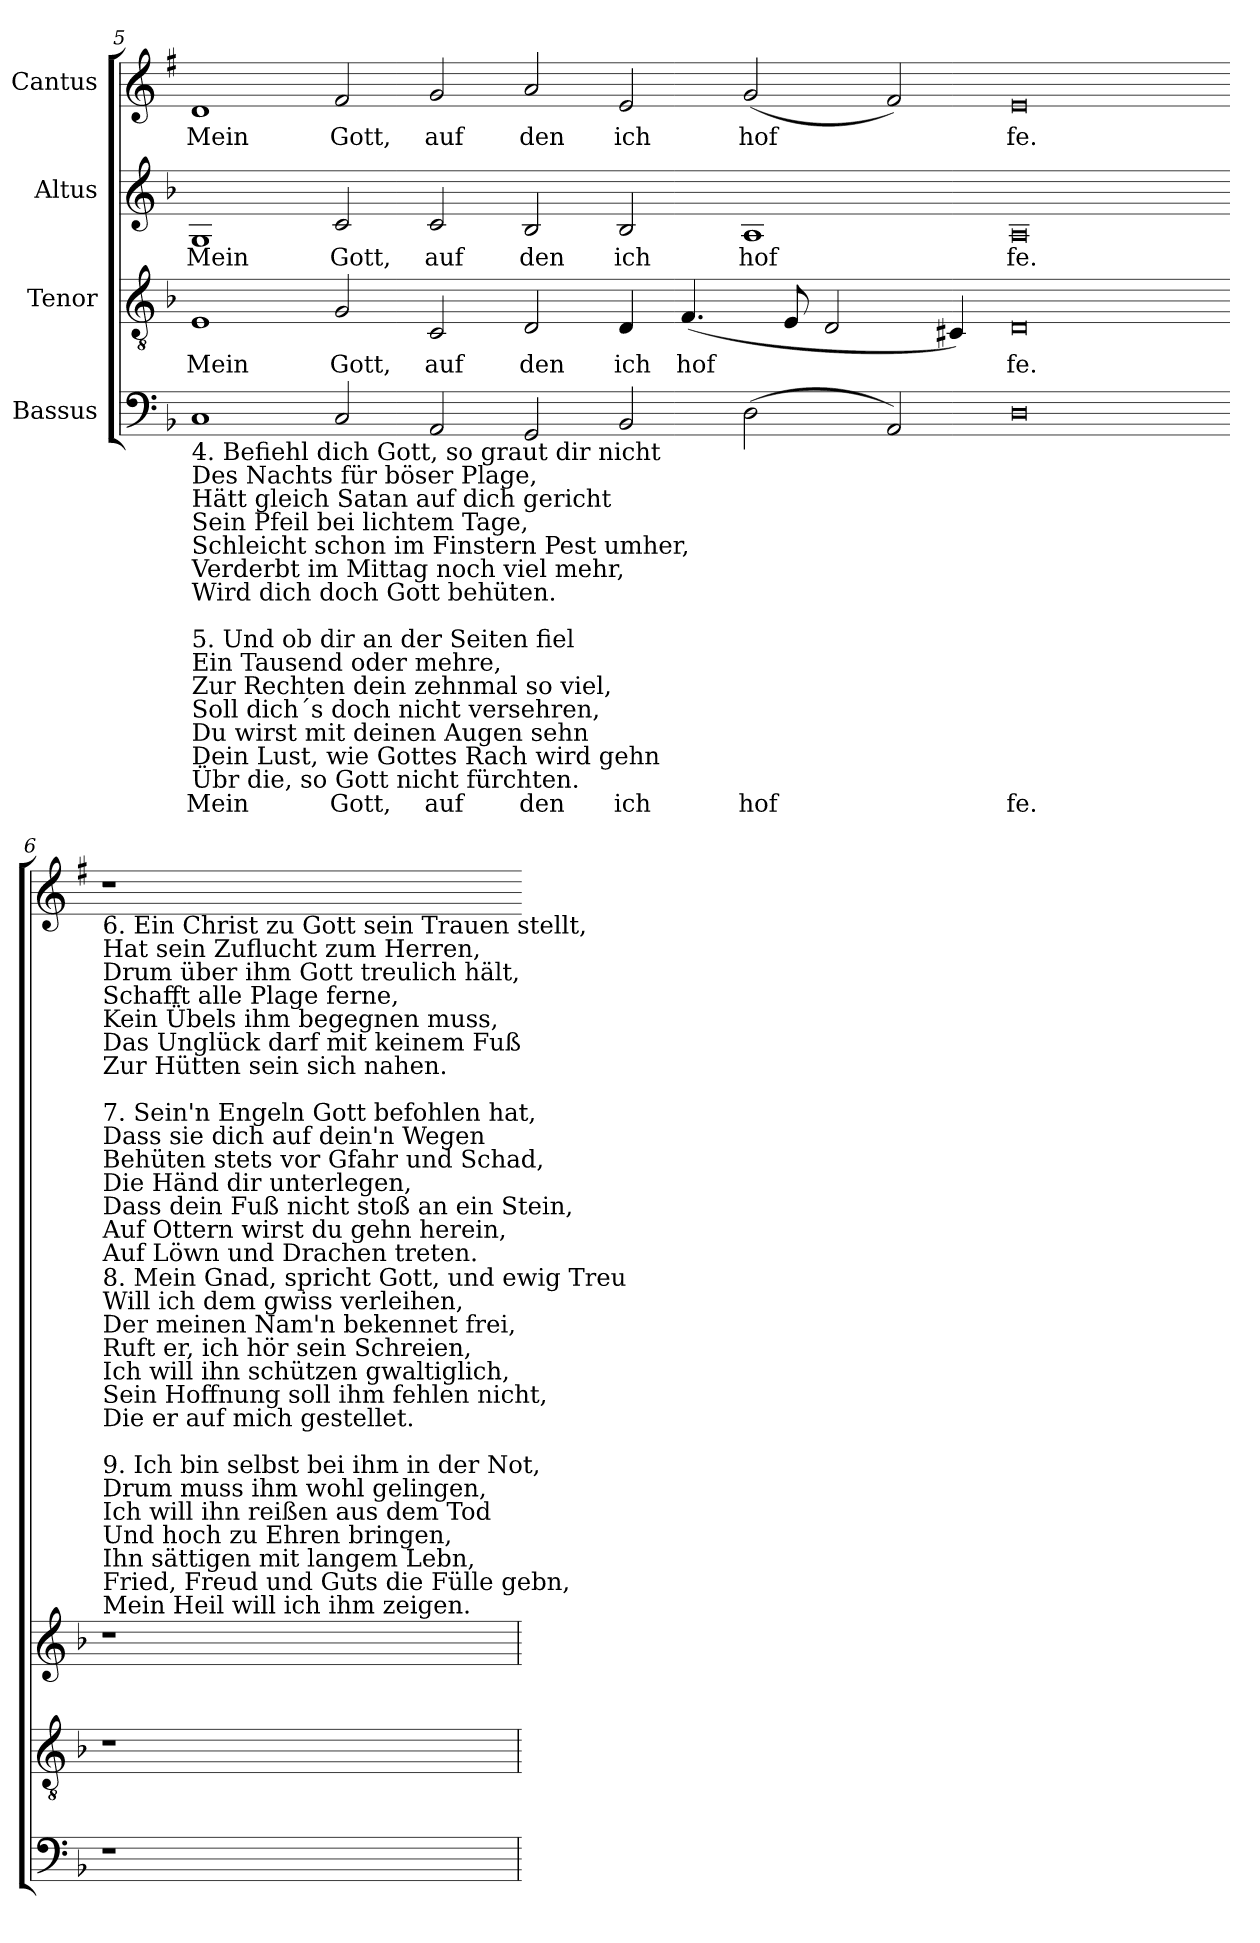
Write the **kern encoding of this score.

**kern	**text	**kern	**text	**kern	**text	**kern	**text
*part4	*part4	*part3	*part3	*part2	*part2	*part1	*part1
*staff4	*staff4	*staff3	*staff3	*staff2	*staff2	*staff1	*staff1
*I"Bassus	*	*I"Tenor	*	*I"Altus	*	*I"Cantus	*
*clefF4	*	*clefGv2	*	*clefG2	*	*clefG2	*
*	*	*	*	*	*	*ITrd1c2	*
*k[b-]	*	*k[b-]	*	*k[b-]	*	*k[b-]	*
*F:	*	*F:	*	*F:	*	*F:	*
=5	=5	=5	=5	=5	=5	=5	=5
!LO:TX:b:t=4. Befiehl dich Gott, so graut dir nicht\nDes Nachts für böser Plage,\nHätt gleich Satan auf dich gericht\nSein Pfeil bei lichtem Tage,\nSchleicht schon im Finstern Pest umher,\nVerderbt im Mittag noch viel mehr,\nWird dich doch Gott behüten.\n\n5. Und ob dir an der Seiten fiel\nEin Tausend oder mehre,\nZur Rechten dein zehnmal so viel,\nSoll dich´s doch nicht versehren,\nDu wirst mit deinen Augen sehn\nDein Lust, wie Gottes Rach wird gehn\nÜbr die, so Gott nicht fürchten.	!	!	!	!	!	!	!
!	!LO:LY:b	!	!LO:LY:b	!	!LO:LY:b	!	!LO:LY:b
1C	Mein	1E	Mein	1G	Mein	1c	Mein
!	!LO:LY:b	!	!LO:LY:b	!	!LO:LY:b	!	!LO:LY:b
2C	Gott,	2G	Gott,	2c	Gott,	2e	Gott,
!	!LO:LY:b	!	!LO:LY:b	!	!LO:LY:b	!	!LO:LY:b
2AA	auf	2C	auf	2c	auf	2f	auf
!	!LO:LY:b	!	!LO:LY:b	!	!LO:LY:b	!	!LO:LY:b
2GG	den	2D	den	2B-	den	2g	den
!	!LO:LY:b	!	!LO:LY:b	!	!LO:LY:b	!	!LO:LY:b
2BB-	ich	4D	ich	2B-	ich	2d	ich
!	!	!	!LO:LY:b	!	!	!	!
.	.	(<4.F	hof	.	.	.	.
!	!LO:LY:b	!	!	!	!LO:LY:b	!	!LO:LY:b
(>2D	hof	.	.	1A	hof	(<2f	hof
.	.	8E	.	.	.	.	.
.	.	2D	.	.	.	.	.
2AA)	.	.	.	.	.	2e)	.
.	.	4C#X)	.	.	.	.	.
!	!LO:LY:b	!	!LO:LY:b	!	!LO:LY:b	!	!LO:LY:b
0D	fe.	0D	fe.	0A	fe.	0d	fe.
!!LO:LB:g=z
=6-	=6-	=6-	=6-	=6-	=6-	=6-	=6-
!	!	!	!	!	!	!LO:TX:b:t=6. Ein Christ zu Gott sein Trauen stellt,\nHat sein Zuflucht zum Herren,\nDrum über ihm Gott treulich hält,\nSchafft alle Plage ferne,\nKein Übels ihm begegnen muss,\nDas Unglück darf mit keinem Fuß\nZur Hütten sein sich nahen.\n\n7. Sein'n Engeln Gott befohlen hat,\nDass sie dich auf dein'n Wegen\nBehüten stets vor Gfahr und Schad,\nDie Händ dir unterlegen,\nDass dein Fuß nicht stoß an ein Stein,\nAuf Ottern wirst du gehn herein,\nAuf Löwn und Drachen treten.	!
!	!	!	!	!	!	!LO:TX:b:t=8. Mein Gnad, spricht Gott, und ewig Treu\nWill ich dem gwiss verleihen,\nDer meinen Nam'n bekennet frei,\nRuft er, ich hör sein Schreien,\nIch will ihn schützen gwaltiglich,\nSein Hoffnung soll ihm fehlen nicht,\nDie er auf mich gestellet.\n\n9. Ich bin selbst bei ihm in der Not,\nDrum muss ihm wohl gelingen,\nIch will ihn reißen aus dem Tod\nUnd hoch zu Ehren bringen,\nIhn sättigen mit langem Lebn,\nFried, Freud und Guts die Fülle gebn,\nMein Heil will ich ihm zeigen.	!
1r	.	1r	.	1r	.	1r	.
=	=-	=	=-	=	=-	=-	=-
*-	*-	*-	*-	*-	*-	*-	*-
